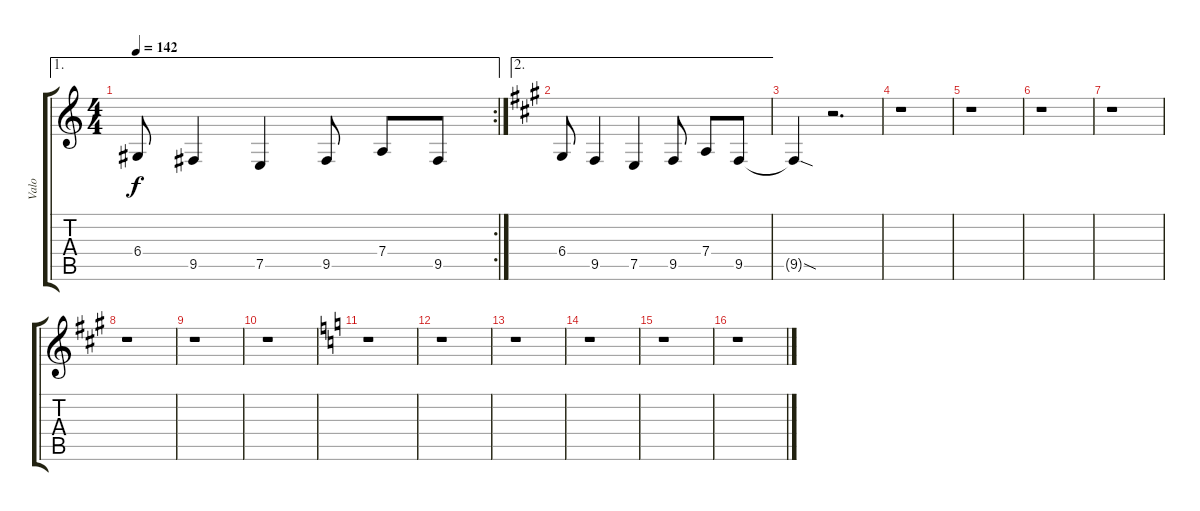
\track ("Valo" "Valo") {instrument lead5charang}
\staff {score tabs}
\tuning (E4 B3 G3 D3 A2 E2) {hide}
\ae 1
\rc 2
\ts (4 4)
\tempo 142
\clef g2
\ks c
6.4{t}.8{dy f} 9.5.4 7.5.4 9.5.8 7.4.8 9.5.8 |
\ae 2
\ks a
6.4.8 9.5.4 7.5.4 9.5.8 7.4.8 9.5.8 |
9.5{sod t}.4 r.2{d} |
r.1 |
r.1 |
r.1 |
r.1 |
r.1 |
r.1 |
r.1 |
\ks c
r.1 |
r.1 |
r.1 |
r.1 |
r.1 |
r.1
